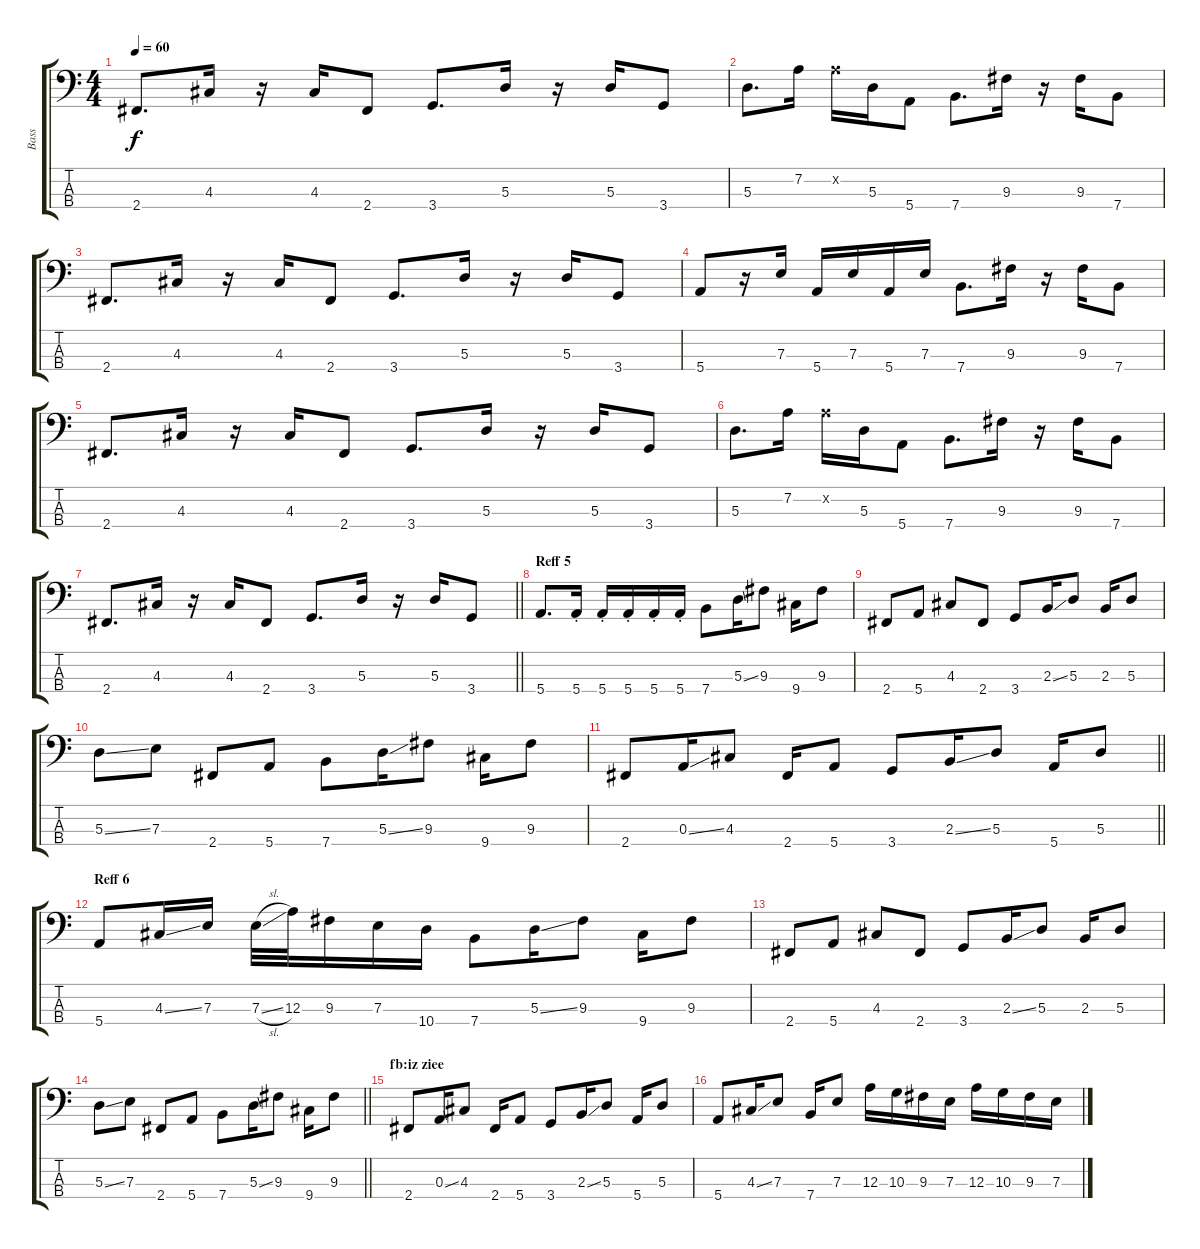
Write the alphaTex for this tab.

\track ("Bass" "Bass") {instrument electricbassfinger}
\staff {score tabs}
\tuning (G2 D2 A1 E1) {hide}
\ts (4 4)
\tempo 60
\clef f4
\ks c
2.4.8{d dy f} 4.3.16 r.16 4.3.16 2.4.8 3.4.8{d} 5.3.16 r.16 5.3.16 3.4.8 |
5.3.8{d} 7.2.16 7.2{x}.16 5.3.16 5.4.8 7.4.8{d} 9.3.16 r.16 9.3.16 7.4.8 |
2.4.8{d} 4.3.16 r.16 4.3.16 2.4.8 3.4.8{d} 5.3.16 r.16 5.3.16 3.4.8 |
5.4.8 r.16 7.3.16 5.4.16 7.3.16 5.4.16 7.3.16 7.4.8{d} 9.3.16 r.16 9.3.16 7.4.8 |
2.4.8{d} 4.3.16 r.16 4.3.16 2.4.8 3.4.8{d} 5.3.16 r.16 5.3.16 3.4.8 |
5.3.8{d} 7.2.16 7.2{x}.16 5.3.16 5.4.8 7.4.8{d} 9.3.16 r.16 9.3.16 7.4.8 |
\barLineRight lightlight
2.4.8{d} 4.3.16 r.16 4.3.16 2.4.8 3.4.8{d} 5.3.16 r.16 5.3.16 3.4.8 |
\section ("" "Reff 5")
5.4.8{d} 5.4{st}.16 5.4{st}.16 5.4{st}.16 5.4{st}.16 5.4{st}.16 7.4.8 5.3{ss}.16 9.3.8 9.4.16 9.3.8 |
2.4.8 5.4.8 4.3.8 2.4.8 3.4.8 2.3{ss}.16 5.3.8 2.3.16 5.3.8 |
5.3{ss}.8 7.3.8 2.4.8 5.4.8 7.4.8 5.3{ss}.16 9.3.8 9.4.16 9.3.8 |
\barLineRight lightlight
2.4.8 0.3{ss}.16 4.3.8 2.4.16 5.4.8 3.4.8 2.3{ss}.16 5.3.8 5.4.16 5.3.8 |
\section ("" "Reff 6")
5.4.8 4.3{ss}.16 7.3.16 7.3{sl}.32 12.3.32 9.3.16 7.3.16 10.4.16 7.4.8 5.3{ss}.16 9.3.8 9.4.16 9.3.8 |
2.4.8 5.4.8 4.3.8 2.4.8 3.4.8 2.3{ss}.16 5.3.8 2.3.16 5.3.8 |
\barLineRight lightlight
5.3{ss}.8 7.3.8 2.4.8 5.4.8 7.4.8 5.3{ss}.16 9.3.8 9.4.16 9.3.8 |
\section ("" "fb:iz ziee")
2.4.8 0.3{ss}.16 4.3.8 2.4.16 5.4.8 3.4.8 2.3{ss}.16 5.3.8 5.4.16 5.3.8 |
5.4.8 4.3{ss}.16 7.3.8 7.4.16 7.3.8 12.3.16 10.3.16 9.3.16 7.3.16 12.3.16 10.3.16 9.3.16 7.3.16
